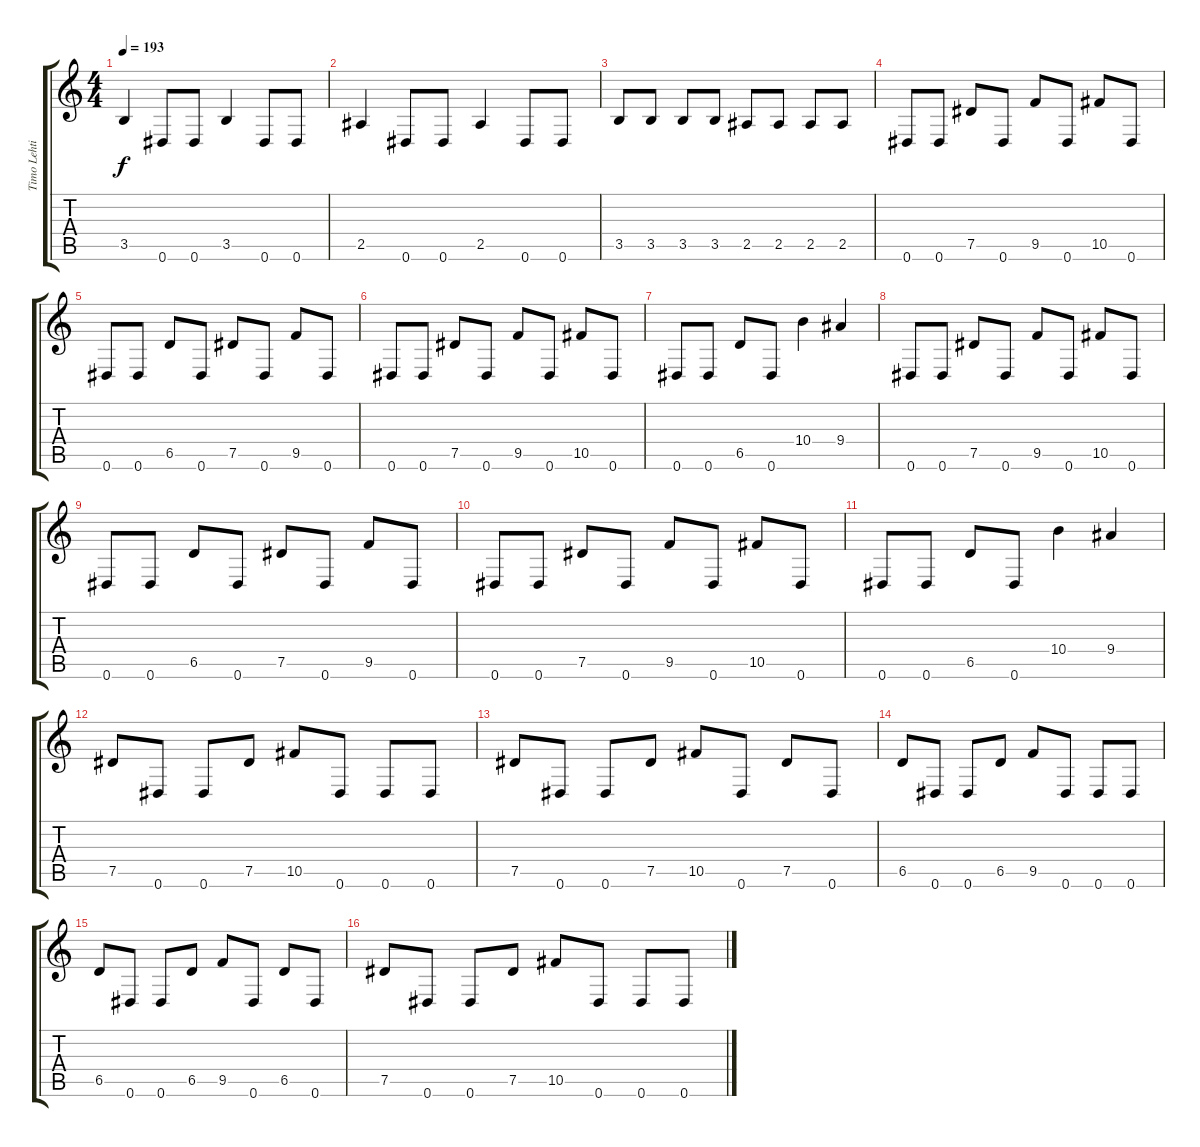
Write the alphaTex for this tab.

\track ("Timo Lehtinen " "Timo Lehti") {instrument electricbasspick}
\staff {score tabs}
\tuning (Eb4 Bb3 Gb3 Db3 Ab2 Eb2) {hide}
\ts (4 4)
\tempo 193
\clef g2
\ks c
3.5.4{dy f} 0.6.8 0.6.8 3.5.4 0.6.8 0.6.8 |
2.5.4 0.6.8 0.6.8 2.5.4 0.6.8 0.6.8 |
3.5.8 3.5.8 3.5.8 3.5.8 2.5.8 2.5.8 2.5.8 2.5.8 |
0.6.8 0.6.8 7.5.8 0.6.8 9.5.8 0.6.8 10.5.8 0.6.8 |
0.6.8 0.6.8 6.5.8 0.6.8 7.5.8 0.6.8 9.5.8 0.6.8 |
0.6.8 0.6.8 7.5.8 0.6.8 9.5.8 0.6.8 10.5.8 0.6.8 |
0.6.8 0.6.8 6.5.8 0.6.8 10.4.4 9.4.4 |
0.6.8 0.6.8 7.5.8 0.6.8 9.5.8 0.6.8 10.5.8 0.6.8 |
0.6.8 0.6.8 6.5.8 0.6.8 7.5.8 0.6.8 9.5.8 0.6.8 |
0.6.8 0.6.8 7.5.8 0.6.8 9.5.8 0.6.8 10.5.8 0.6.8 |
0.6.8 0.6.8 6.5.8 0.6.8 10.4.4 9.4.4 |
7.5.8 0.6.8 0.6.8 7.5.8 10.5.8 0.6.8 0.6.8 0.6.8 |
7.5.8 0.6.8 0.6.8 7.5.8 10.5.8 0.6.8 7.5.8 0.6.8 |
6.5.8 0.6.8 0.6.8 6.5.8 9.5.8 0.6.8 0.6.8 0.6.8 |
6.5.8 0.6.8 0.6.8 6.5.8 9.5.8 0.6.8 6.5.8 0.6.8 |
7.5.8 0.6.8 0.6.8 7.5.8 10.5.8 0.6.8 0.6.8 0.6.8
